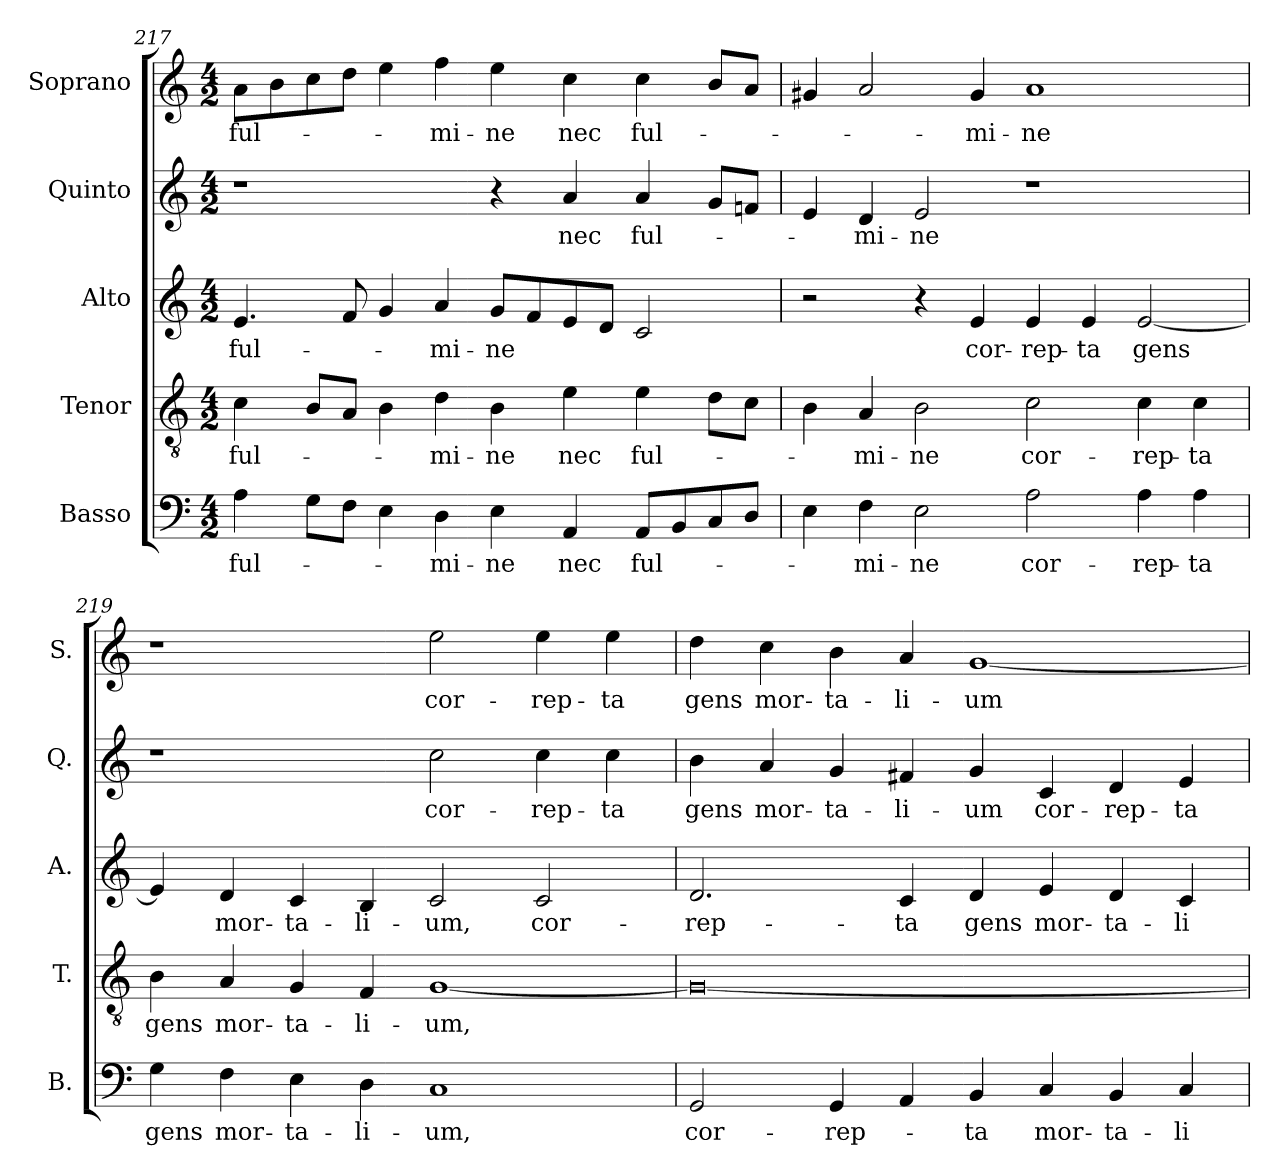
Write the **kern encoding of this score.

**kern	**text	**kern	**text	**kern	**text	**kern	**text	**kern	**text
*part5	*part5	*part4	*part4	*part3	*part3	*part2	*part2	*part1	*part1
*staff5	*staff5	*staff4	*staff4	*staff3	*staff3	*staff2	*staff2	*staff1	*staff1
*I"Basso	*	*I"Tenor	*	*I"Alto	*	*I"Quinto	*	*I"Soprano	*
*I'B.	*	*I'T.	*	*I'A.	*	*I'Q.	*	*I'S.	*
*clefF4	*	*clefGv2	*	*clefG2	*	*clefG2	*	*clefG2	*
*	*	*ITrd7c12	*	*	*	*	*	*	*
*k[]	*	*k[]	*	*k[]	*	*k[]	*	*k[]	*
*C:	*	*C:	*	*C:	*	*C:	*	*C:	*
*M4/2	*	*M4/2	*	*M4/2	*	*M4/2	*	*M4/2	*
=217	=217	=217	=217	=217	=217	=217	=217	=217	=217
!	!LO:LY:b:color=#000000	!	!	!	!	!	!	!	!
!	!	!	!LO:LY:b:color=#000000	!	!	!	!	!	!
!	!	!	!	!	!LO:LY:b:color=#000000	!	!	!	!
!	!	!	!	!	!	!	!	!	!LO:LY:b:color=#000000
4Ai\	ful-	4Ci\	ful-	4.ei/	ful-	1r	.	8ai\L	ful-
.	.	.	.	.	.	.	.	8bi\	.
8Gi\L	.	8BBi/L	.	.	.	.	.	8cci\	.
8Fi\J	.	8AAi/J	.	8fi/	.	.	.	8ddi\J	.
4Ei\	.	4BBi\	.	4gi/	.	.	.	4eei\	.
!	!LO:LY:b:color=#000000	!	!	!	!	!	!	!	!
!	!	!	!LO:LY:b:color=#000000	!	!	!	!	!	!
!	!	!	!	!	!LO:LY:b:color=#000000	!	!	!	!
!	!	!	!	!	!	!	!	!	!LO:LY:b:color=#000000
4Di\	-mi-	4Di\	-mi-	4ai/	-mi-	.	.	4ffi\	-mi-
!	!LO:LY:b:color=#000000	!	!	!	!	!	!	!	!
!	!	!	!LO:LY:b:color=#000000	!	!	!	!	!	!
!	!	!	!	!	!LO:LY:b:color=#000000	!	!	!	!
!	!	!	!	!	!	!	!	!	!LO:LY:b:color=#000000
4Ei\	-ne	4BBi\	-ne	8gi/L	-ne	4r	.	4eei\	-ne
.	.	.	.	8fi/	.	.	.	.	.
!	!LO:LY:b:color=#000000	!	!	!	!	!	!	!	!
!	!	!	!LO:LY:b:color=#000000	!	!	!	!	!	!
!	!	!	!	!	!	!	!LO:LY:b:color=#000000	!	!
!	!	!	!	!	!	!	!	!	!LO:LY:b:color=#000000
4AAi/	nec	4Ei\	nec	8ei/	.	4ai/	nec	4cci\	nec
.	.	.	.	8di/J	.	.	.	.	.
!	!LO:LY:b:color=#000000	!	!	!	!	!	!	!	!
!	!	!	!LO:LY:b:color=#000000	!	!	!	!	!	!
!	!	!	!	!	!	!	!LO:LY:b:color=#000000	!	!
!	!	!	!	!	!	!	!	!	!LO:LY:b:color=#000000
8AAi/L	ful-	4Ei\	ful-	2ci/	.	4ai/	ful-	4cci\	ful-
8BBi/	.	.	.	.	.	.	.	.	.
8Ci/	.	8Di\L	.	.	.	8gi/L	.	8bi/L	.
8Di/J	.	8Ci\J	.	.	.	8fni/J	.	8ai/J	.
!!LO:PB:g=z
=218	=218	=218	=218	=218	=218	=218	=218	=218	=218
4Ei\	.	4BBi\	.	2r	.	4ei/	.	4g#Xi/	.
!	!LO:LY:b:color=#000000	!	!	!	!	!	!	!	!
!	!	!	!LO:LY:b:color=#000000	!	!	!	!	!	!
!	!	!	!	!	!	!	!LO:LY:b:color=#000000	!	!
4Fi\	-mi-	4AAi/	-mi-	.	.	4di/	-mi-	2ai/	.
!	!LO:LY:b:color=#000000	!	!	!	!	!	!	!	!
!	!	!	!LO:LY:b:color=#000000	!	!	!	!	!	!
!	!	!	!	!	!	!	!LO:LY:b:color=#000000	!	!
2Ei\	-ne	2BBi\	-ne	4r	.	2ei/	-ne	.	.
!	!	!	!	!	!LO:LY:b:color=#000000	!	!	!	!
!	!	!	!	!	!	!	!	!	!LO:LY:b:color=#000000
.	.	.	.	4ei/	cor-	.	.	4g#i/	-mi-
!	!LO:LY:b:color=#000000	!	!	!	!	!	!	!	!
!	!	!	!LO:LY:b:color=#000000	!	!	!	!	!	!
!	!	!	!	!	!LO:LY:b:color=#000000	!	!	!	!
!	!	!	!	!	!	!	!	!	!LO:LY:b:color=#000000
2Ai\	cor-	2Ci\	cor-	4ei/	-rep-	1r	.	1ai	-ne
!	!	!	!	!	!LO:LY:b:color=#000000	!	!	!	!
.	.	.	.	4ei/	-ta	.	.	.	.
!	!LO:LY:b:color=#000000	!	!	!	!	!	!	!	!
!	!	!	!LO:LY:b:color=#000000	!	!	!	!	!	!
!	!	!	!	!	!LO:LY:b:color=#000000	!	!	!	!
4Ai\	-rep-	4Ci\	-rep-	[2ei/	gens	.	.	.	.
!	!LO:LY:b:color=#000000	!	!	!	!	!	!	!	!
!	!	!	!LO:LY:b:color=#000000	!	!	!	!	!	!
4Ai\	-ta	4Ci\	-ta	.	.	.	.	.	.
=219	=219	=219	=219	=219	=219	=219	=219	=219	=219
!	!LO:LY:b:color=#000000	!	!	!	!	!	!	!	!
!	!	!	!LO:LY:b:color=#000000	!	!	!	!	!	!
4Gi\	gens	4BBi\	gens	4ei/]	.	1r	.	1r	.
!	!LO:LY:b:color=#000000	!	!	!	!	!	!	!	!
!	!	!	!LO:LY:b:color=#000000	!	!	!	!	!	!
!	!	!	!	!	!LO:LY:b:color=#000000	!	!	!	!
4Fi\	mor-	4AAi/	mor-	4di/	mor-	.	.	.	.
!	!LO:LY:b:color=#000000	!	!	!	!	!	!	!	!
!	!	!	!LO:LY:b:color=#000000	!	!	!	!	!	!
!	!	!	!	!	!LO:LY:b:color=#000000	!	!	!	!
4Ei\	-ta-	4GGi/	-ta-	4ci/	-ta-	.	.	.	.
!	!LO:LY:b:color=#000000	!	!	!	!	!	!	!	!
!	!	!	!LO:LY:b:color=#000000	!	!	!	!	!	!
!	!	!	!	!	!LO:LY:b:color=#000000	!	!	!	!
4Di\	-li-	4FFi/	-li-	4Bi/	-li-	.	.	.	.
!	!LO:LY:b:color=#000000	!	!	!	!	!	!	!	!
!	!	!	!LO:LY:b:color=#000000	!	!	!	!	!	!
!	!	!	!	!	!LO:LY:b:color=#000000	!	!	!	!
!	!	!	!	!	!	!	!LO:LY:b:color=#000000	!	!
!	!	!	!	!	!	!	!	!	!LO:LY:b:color=#000000
1Ci	-um,	[1GGi	-um,	2ci/	-um,	2cci\	cor-	2eei\	cor-
!	!	!	!	!	!LO:LY:b:color=#000000	!	!	!	!
!	!	!	!	!	!	!	!LO:LY:b:color=#000000	!	!
!	!	!	!	!	!	!	!	!	!LO:LY:b:color=#000000
.	.	.	.	2ci/	cor-	4cci\	-rep-	4eei\	-rep-
!	!	!	!	!	!	!	!LO:LY:b:color=#000000	!	!
!	!	!	!	!	!	!	!	!	!LO:LY:b:color=#000000
.	.	.	.	.	.	4cci\	-ta	4eei\	-ta
=220	=220	=220	=220	=220	=220	=220	=220	=220	=220
!	!LO:LY:b:color=#000000	!	!	!	!	!	!	!	!
!	!	!	!	!	!LO:LY:b:color=#000000	!	!	!	!
!	!	!	!	!	!	!	!LO:LY:b:color=#000000	!	!
!	!	!	!	!	!	!	!	!	!LO:LY:b:color=#000000
2GGi/	cor-	0GGi_	.	2.di/	-rep-	4bi\	gens	4ddi\	gens
!	!	!	!	!	!	!	!LO:LY:b:color=#000000	!	!
!	!	!	!	!	!	!	!	!	!LO:LY:b:color=#000000
.	.	.	.	.	.	4ai/	mor-	4cci\	mor-
!	!LO:LY:b:color=#000000	!	!	!	!	!	!	!	!
!	!	!	!	!	!	!	!LO:LY:b:color=#000000	!	!
!	!	!	!	!	!	!	!	!	!LO:LY:b:color=#000000
4GGi/	-rep-	.	.	.	.	4gi/	-ta-	4bi\	-ta-
!	!	!	!	!	!LO:LY:b:color=#000000	!	!	!	!
!	!	!	!	!	!	!	!LO:LY:b:color=#000000	!	!
!	!	!	!	!	!	!	!	!	!LO:LY:b:color=#000000
4AAi/	.	.	.	4ci/	-ta	4f#Xi/	-li-	4ai/	-li-
!	!LO:LY:b:color=#000000	!	!	!	!	!	!	!	!
!	!	!	!	!	!LO:LY:b:color=#000000	!	!	!	!
!	!	!	!	!	!	!	!LO:LY:b:color=#000000	!	!
!	!	!	!	!	!	!	!	!	!LO:LY:b:color=#000000
4BBi/	-ta	.	.	4di/	gens	4gi/	-um	[1gi	-um
!	!LO:LY:b:color=#000000	!	!	!	!	!	!	!	!
!	!	!	!	!	!LO:LY:b:color=#000000	!	!	!	!
!	!	!	!	!	!	!	!LO:LY:b:color=#000000	!	!
4Ci/	mor-	.	.	4ei/	mor-	4ci/	cor-	.	.
!	!LO:LY:b:color=#000000	!	!	!	!	!	!	!	!
!	!	!	!	!	!LO:LY:b:color=#000000	!	!	!	!
!	!	!	!	!	!	!	!LO:LY:b:color=#000000	!	!
4BBi/	-ta-	.	.	4di/	-ta-	4di/	-rep-	.	.
!	!LO:LY:b:color=#000000	!	!	!	!	!	!	!	!
!	!	!	!	!	!LO:LY:b:color=#000000	!	!	!	!
!	!	!	!	!	!	!	!LO:LY:b:color=#000000	!	!
4Ci/	-li-	.	.	4ci/	-li-	4ei/	-ta	.	.
=	=	=	=	=	=	=	=	=	=
*-	*-	*-	*-	*-	*-	*-	*-	*-	*-
